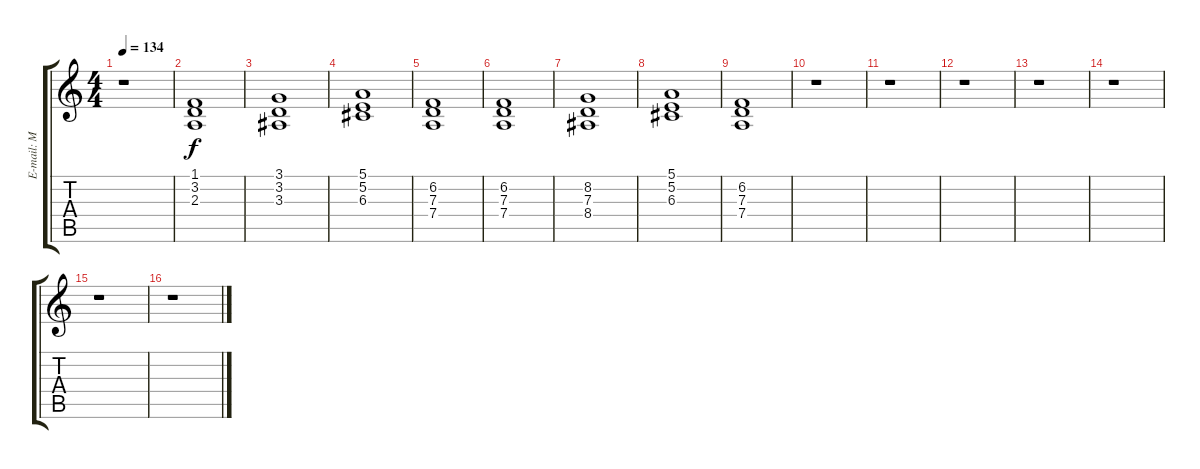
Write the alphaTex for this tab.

\track ("" " E-mail: M") {instrument synthstrings1}
\staff {score tabs}
\tuning (E4 B3 G3 D3 A2 E2) {hide}
\ts (4 4)
\tempo 134
\clef g2
\ks c
r.1{dy f instrument synthstrings1} |
(1.1 3.2 2.3).1 |
(3.1 3.2 3.3).1 |
(5.1 5.2 6.3).1 |
(6.2 7.3 7.4).1 |
(6.2 7.3 7.4).1 |
(8.2 7.3 8.4).1 |
(5.1 5.2 6.3).1 |
(6.2 7.3 7.4).1 |
r.1 |
r.1 |
r.1 |
r.1 |
r.1 |
r.1 |
r.1
